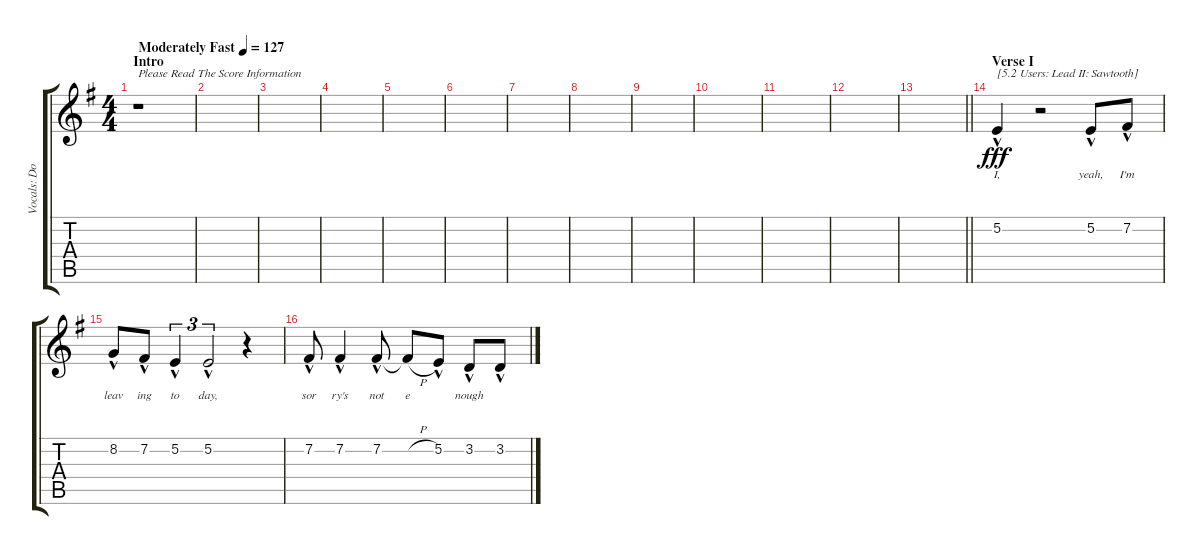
\track ("Vocals: Don" "Vocals: Do") {instrument lead2sawtooth}
\staff {score tabs}
\tuning (E4 B3 G3 D3 A2 E2) {hide}
\ts (4 4)
\section ("" "Intro")
\tempo (127 "Moderately Fast")
\clef g2
\ks g
r.1{txt "Please Read The Score Information" dy fff instrument lead2sawtooth} |
|
|
|
|
|
|
|
|
|
|
|
\barLineRight lightlight
|
\section ("" "Verse I")
5.2{hac}.4{txt "[5.2 Users: Lead II: Sawtooth]" lyrics (0 "I,") lyrics (1 "") lyrics (2 "") lyrics (3 "") lyrics (4 "")} r.2 5.2{hac}.8{lyrics (0 "yeah,") lyrics (1 "") lyrics (2 "") lyrics (3 "") lyrics (4 "")} 7.2{hac}.8{lyrics (0 "I'm") lyrics (1 "") lyrics (2 "") lyrics (3 "") lyrics (4 "")} |
8.2{hac}.8{lyrics (0 "leav") lyrics (1 "") lyrics (2 "") lyrics (3 "") lyrics (4 "")} 7.2{hac}.8{lyrics (0 "ing") lyrics (1 "") lyrics (2 "") lyrics (3 "") lyrics (4 "")} 5.2{hac}.4{tu (3 2) lyrics (0 "to") lyrics (1 "") lyrics (2 "") lyrics (3 "") lyrics (4 "")} 5.2{hac}.2{tu (3 2) lyrics (0 "day,") lyrics (1 "") lyrics (2 "") lyrics (3 "") lyrics (4 "")} r.4 |
7.2{hac}.8{lyrics (0 "sor") lyrics (1 "") lyrics (2 "") lyrics (3 "") lyrics (4 "")} 7.2{hac}.4{lyrics (0 "ry's") lyrics (1 "") lyrics (2 "") lyrics (3 "") lyrics (4 "")} 7.2{hac}.8{lyrics (0 "not") lyrics (1 "") lyrics (2 "") lyrics (3 "") lyrics (4 "")} 7.2{h t}.8{lyrics (0 "e") lyrics (1 "") lyrics (2 "") lyrics (3 "") lyrics (4 "")} 5.2{hac}.8{lyrics (0 "") lyrics (1 "") lyrics (2 "") lyrics (3 "") lyrics (4 "")} 3.2{hac}.8{lyrics (0 "nough") lyrics (1 "") lyrics (2 "") lyrics (3 "") lyrics (4 "")} 3.2{h hac}.8{lyrics (0 "") lyrics (1 "") lyrics (2 "") lyrics (3 "") lyrics (4 "")}
